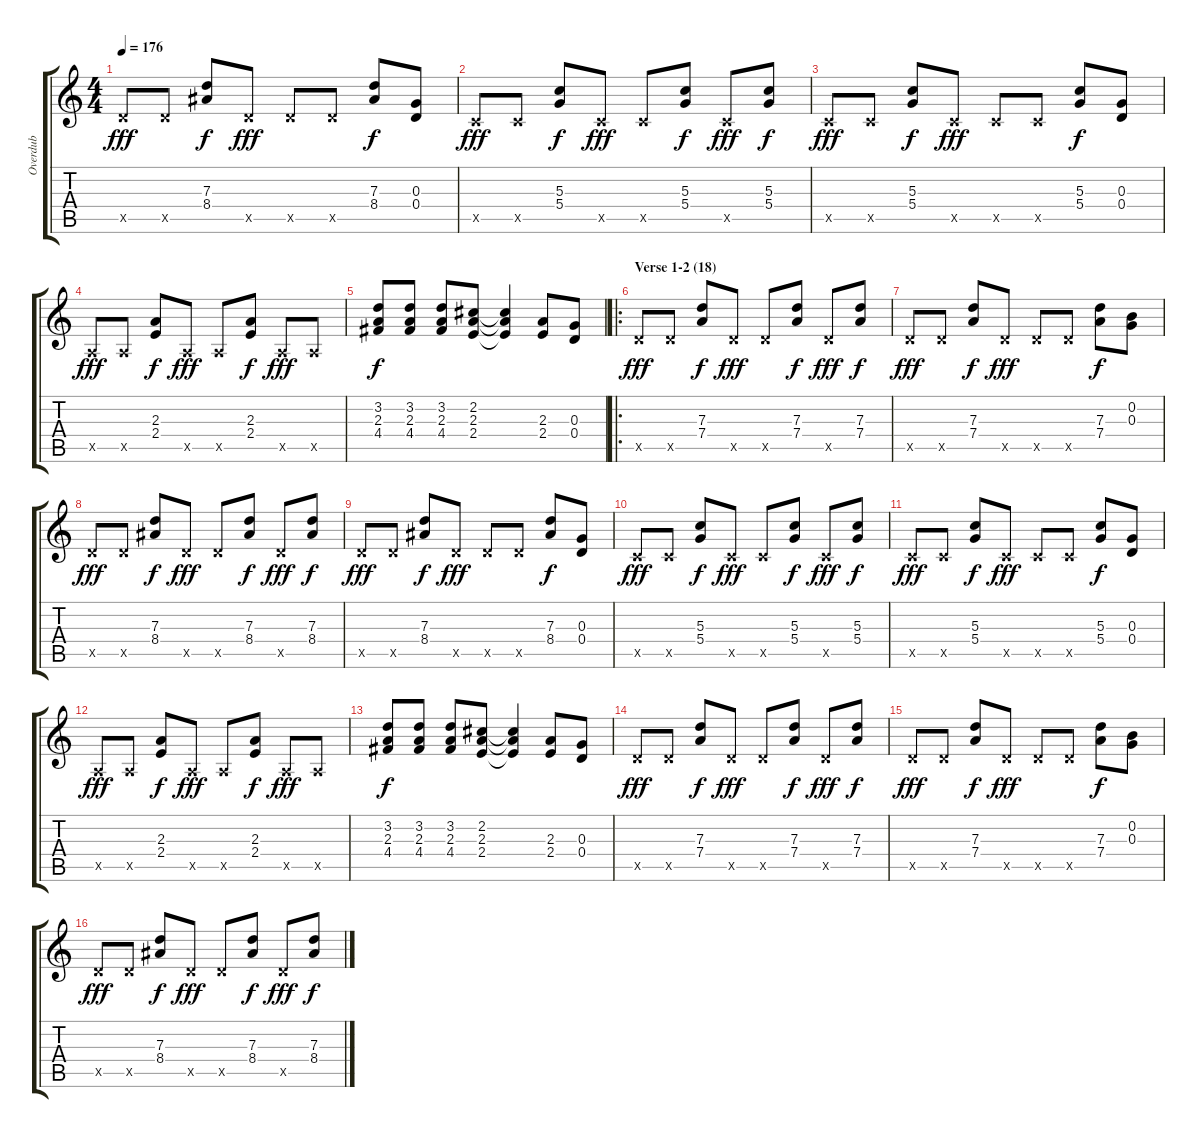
\track ("Overdub" "Overdub") {instrument fretlessbass}
\staff {score tabs}
\tuning (E4 B3 G3 D3 A2 E2) {hide}
\ts (4 4)
\tempo 176
\clef g2
\ks c
5.5{x}.8{dy fff} 5.5{x}.8 (7.3 8.4).8{dy f} 5.5{x}.8{dy fff} 5.5{x}.8 5.5{x}.8 (7.3 8.4).8{dy f} (0.3 0.4).8 |
3.5{x}.8{dy fff} 3.5{x}.8 (5.3 5.4).8{dy f} 3.5{x}.8{dy fff} 3.5{x}.8 (5.3 5.4).8{dy f} 3.5{x}.8{dy fff} (5.3 5.4).8{dy f} |
3.5{x}.8{dy fff} 3.5{x}.8 (5.3 5.4).8{dy f} 3.5{x}.8{dy fff} 3.5{x}.8 3.5{x}.8 (5.3 5.4).8{dy f} (0.3 0.4).8 |
0.5{x}.8{dy fff} 0.5{x}.8 (2.3 2.4).8{dy f} 0.5{x}.8{dy fff} 0.5{x}.8 (2.3 2.4).8{dy f} 0.5{x}.8{dy fff} 0.5{x}.8 |
(3.2 2.3 4.4).8{dy f} (3.2 2.3 4.4).8 (3.2 2.3 4.4).8 (2.2 2.3 2.4).8 (2.2{t} 2.3{t} 2.4{t}).4 (2.3 2.4).8 (0.3 0.4).8 |
\ro
\section ("" "Verse 1-2 (18)")
5.5{x}.8{dy fff} 5.5{x}.8 (7.3 7.4).8{dy f} 5.5{x}.8{dy fff} 5.5{x}.8 (7.3 7.4).8{dy f} 5.5{x}.8{dy fff} (7.3 7.4).8{dy f} |
5.5{x}.8{dy fff} 5.5{x}.8 (7.3 7.4).8{dy f} 5.5{x}.8{dy fff} 5.5{x}.8 5.5{x}.8 (7.3 7.4).8{dy f} (0.2 0.3).8 |
5.5{x}.8{dy fff} 5.5{x}.8 (7.3 8.4).8{dy f} 5.5{x}.8{dy fff} 5.5{x}.8 (7.3 8.4).8{dy f} 5.5{x}.8{dy fff} (7.3 8.4).8{dy f} |
5.5{x}.8{dy fff} 5.5{x}.8 (7.3 8.4).8{dy f} 5.5{x}.8{dy fff} 5.5{x}.8 5.5{x}.8 (7.3 8.4).8{dy f} (0.3 0.4).8 |
3.5{x}.8{dy fff} 3.5{x}.8 (5.3 5.4).8{dy f} 3.5{x}.8{dy fff} 3.5{x}.8 (5.3 5.4).8{dy f} 3.5{x}.8{dy fff} (5.3 5.4).8{dy f} |
3.5{x}.8{dy fff} 3.5{x}.8 (5.3 5.4).8{dy f} 3.5{x}.8{dy fff} 3.5{x}.8 3.5{x}.8 (5.3 5.4).8{dy f} (0.3 0.4).8 |
0.5{x}.8{dy fff} 0.5{x}.8 (2.3 2.4).8{dy f} 0.5{x}.8{dy fff} 0.5{x}.8 (2.3 2.4).8{dy f} 0.5{x}.8{dy fff} 0.5{x}.8 |
(3.2 2.3 4.4).8{dy f} (3.2 2.3 4.4).8 (3.2 2.3 4.4).8 (2.2 2.3 2.4).8 (2.2{t} 2.3{t} 2.4{t}).4 (2.3 2.4).8 (0.3 0.4).8 |
5.5{x}.8{dy fff} 5.5{x}.8 (7.3 7.4).8{dy f} 5.5{x}.8{dy fff} 5.5{x}.8 (7.3 7.4).8{dy f} 5.5{x}.8{dy fff} (7.3 7.4).8{dy f} |
5.5{x}.8{dy fff} 5.5{x}.8 (7.3 7.4).8{dy f} 5.5{x}.8{dy fff} 5.5{x}.8 5.5{x}.8 (7.3 7.4).8{dy f} (0.2 0.3).8 |
5.5{x}.8{dy fff} 5.5{x}.8 (7.3 8.4).8{dy f} 5.5{x}.8{dy fff} 5.5{x}.8 (7.3 8.4).8{dy f} 5.5{x}.8{dy fff} (7.3 8.4).8{dy f}
